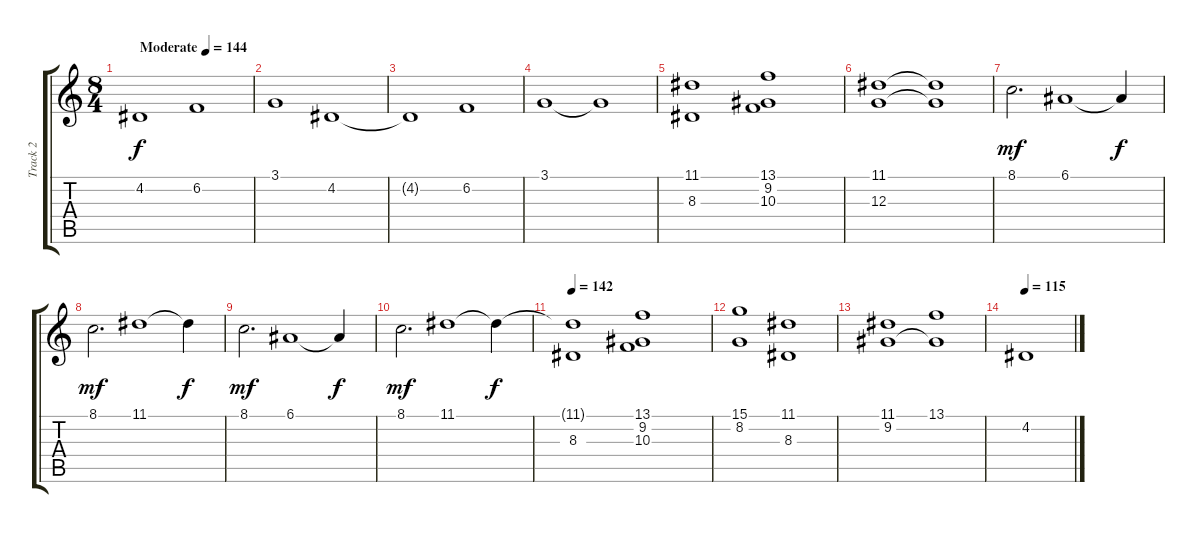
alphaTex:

\track ("Track 2" "Track 2") {instrument stringensemble2}
\staff {score tabs}
\tuning (E4 B3 G3 D3 A2 E2) {hide}
\ts (8 4)
\tempo (144 "Moderate")
\clef g2
\ks c
4.2.1{dy f instrument stringensemble2} 6.2.1 |
3.1.1 4.2.1 |
4.2{t}.1 6.2.1 |
3.1.1 3.1{t}.1 |
(11.1 8.3).1 (13.1 9.2 10.3).1 |
(11.1 12.3).1 (11.1{t} 12.3{t}).1 |
8.1.2{d dy mf} 6.1.1 6.1{t}.4{dy f} |
8.1.2{d dy mf} 11.1.1 11.1{t}.4{dy f} |
8.1.2{d dy mf} 6.1.1 6.1{t}.4{dy f} |
8.1.2{d dy mf} 11.1.1 11.1{t}.4{dy f} |
\tempo 142
(11.1{t} 8.3).1 (13.1 9.2 10.3).1 |
(15.1 8.2).1 (11.1 8.3).1 |
(11.1 9.2).1 (13.1 9.2{t}).1 |
\tempo 115
4.2.1
